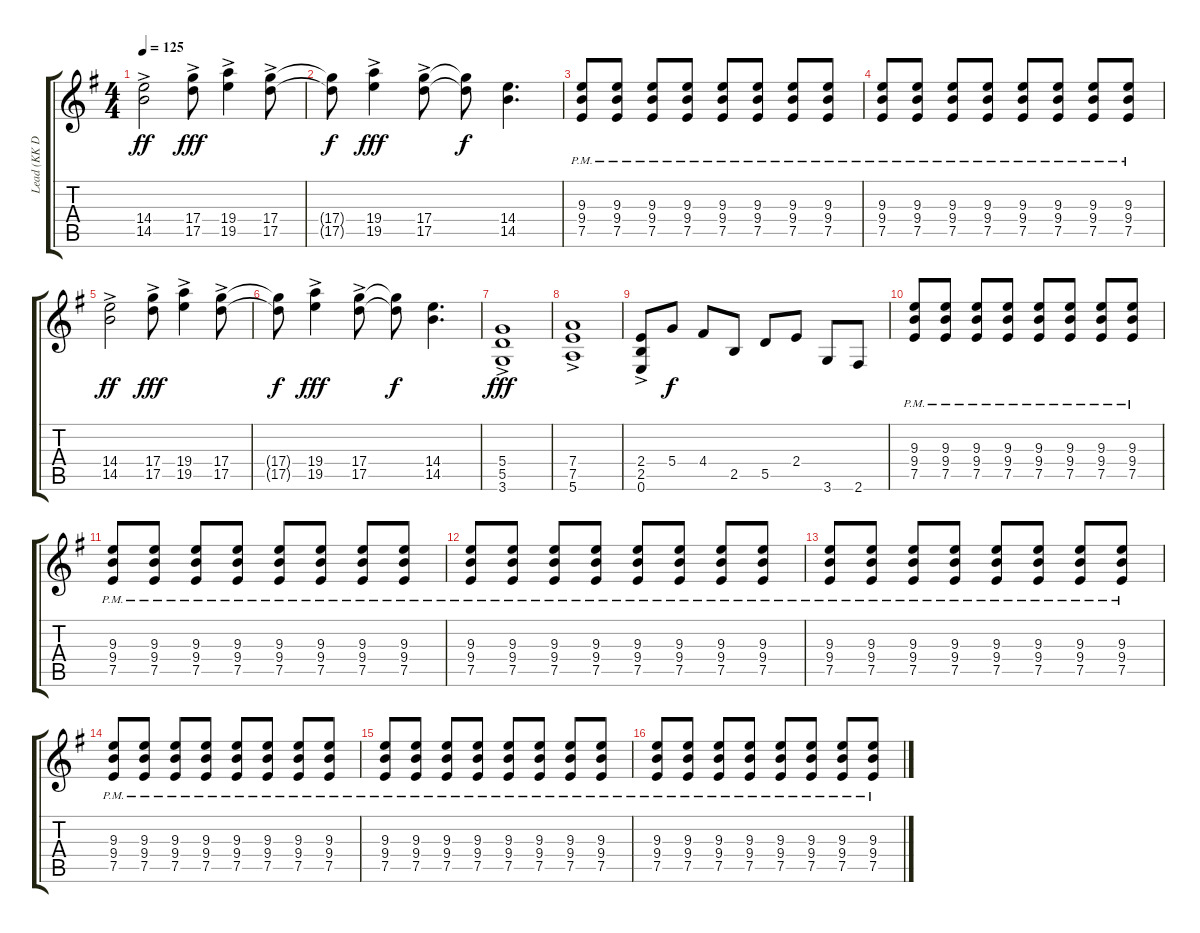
\track ("Lead (KK Downing)" "Lead (KK D") {instrument distortionguitar}
\staff {score tabs}
\tuning (E4 B3 G3 D3 A2 E2) {hide}
\ts (4 4)
\tempo 125
\clef g2
\ks g
(14.4{ac} 14.5{ac}).2{dy ff} (17.4{ac} 17.5{ac}).8{dy fff} (19.4{ac} 19.5{ac}).4 (17.4{ac} 17.5{ac}).8 |
(17.4{t} 17.5{t}).8{dy f} (19.4{ac} 19.5{ac}).4{dy fff} (17.4{ac} 17.5{ac}).8 (17.4{t} 17.5{t}).8{dy f} (14.4 14.5).4{d} |
(9.3{pm} 9.4{pm} 7.5{pm}).8 (9.3{pm} 9.4{pm} 7.5{pm}).8 (9.3{pm} 9.4{pm} 7.5{pm}).8 (9.3{pm} 9.4{pm} 7.5{pm}).8 (9.3{pm} 9.4{pm} 7.5{pm}).8 (9.3{pm} 9.4{pm} 7.5{pm}).8 (9.3{pm} 9.4{pm} 7.5{pm}).8 (9.3{pm} 9.4{pm} 7.5{pm}).8 |
(9.3{pm} 9.4{pm} 7.5{pm}).8 (9.3{pm} 9.4{pm} 7.5{pm}).8 (9.3{pm} 9.4{pm} 7.5{pm}).8 (9.3{pm} 9.4{pm} 7.5{pm}).8 (9.3{pm} 9.4{pm} 7.5{pm}).8 (9.3{pm} 9.4{pm} 7.5{pm}).8 (9.3{pm} 9.4{pm} 7.5{pm}).8 (9.3{pm} 9.4{pm} 7.5{pm}).8 |
(14.4{ac} 14.5{ac}).2{dy ff} (17.4{ac} 17.5{ac}).8{dy fff} (19.4{ac} 19.5{ac}).4 (17.4{ac} 17.5{ac}).8 |
(17.4{t} 17.5{t}).8{dy f} (19.4{ac} 19.5{ac}).4{dy fff} (17.4{ac} 17.5{ac}).8 (17.4{t} 17.5{t}).8{dy f} (14.4 14.5).4{d} |
(5.4{ac} 5.5{ac} 3.6{ac}).1{dy fff} |
(7.4{ac} 7.5{ac} 5.6{ac}).1 |
(2.4{ac} 2.5{ac} 0.6{ac}).8 5.4.8{dy f} 4.4.8 2.5.8 5.5.8 2.4.8 3.6.8 2.6.8 |
(9.3{pm} 9.4{pm} 7.5{pm}).8 (9.3{pm} 9.4{pm} 7.5{pm}).8 (9.3{pm} 9.4{pm} 7.5{pm}).8 (9.3{pm} 9.4{pm} 7.5{pm}).8 (9.3{pm} 9.4{pm} 7.5{pm}).8 (9.3{pm} 9.4{pm} 7.5{pm}).8 (9.3{pm} 9.4{pm} 7.5{pm}).8 (9.3{pm} 9.4{pm} 7.5{pm}).8 |
(9.3{pm} 9.4{pm} 7.5{pm}).8 (9.3{pm} 9.4{pm} 7.5{pm}).8 (9.3{pm} 9.4{pm} 7.5{pm}).8 (9.3{pm} 9.4{pm} 7.5{pm}).8 (9.3{pm} 9.4{pm} 7.5{pm}).8 (9.3{pm} 9.4{pm} 7.5{pm}).8 (9.3{pm} 9.4{pm} 7.5{pm}).8 (9.3{pm} 9.4{pm} 7.5{pm}).8 |
(9.3{pm} 9.4{pm} 7.5{pm}).8 (9.3{pm} 9.4{pm} 7.5{pm}).8 (9.3{pm} 9.4{pm} 7.5{pm}).8 (9.3{pm} 9.4{pm} 7.5{pm}).8 (9.3{pm} 9.4{pm} 7.5{pm}).8 (9.3{pm} 9.4{pm} 7.5{pm}).8 (9.3{pm} 9.4{pm} 7.5{pm}).8 (9.3{pm} 9.4{pm} 7.5{pm}).8 |
(9.3{pm} 9.4{pm} 7.5{pm}).8 (9.3{pm} 9.4{pm} 7.5{pm}).8 (9.3{pm} 9.4{pm} 7.5{pm}).8 (9.3{pm} 9.4{pm} 7.5{pm}).8 (9.3{pm} 9.4{pm} 7.5{pm}).8 (9.3{pm} 9.4{pm} 7.5{pm}).8 (9.3{pm} 9.4{pm} 7.5{pm}).8 (9.3{pm} 9.4{pm} 7.5{pm}).8 |
(9.3{pm} 9.4{pm} 7.5{pm}).8 (9.3{pm} 9.4{pm} 7.5{pm}).8 (9.3{pm} 9.4{pm} 7.5{pm}).8 (9.3{pm} 9.4{pm} 7.5{pm}).8 (9.3{pm} 9.4{pm} 7.5{pm}).8 (9.3{pm} 9.4{pm} 7.5{pm}).8 (9.3{pm} 9.4{pm} 7.5{pm}).8 (9.3{pm} 9.4{pm} 7.5{pm}).8 |
(9.3{pm} 9.4{pm} 7.5{pm}).8 (9.3{pm} 9.4{pm} 7.5{pm}).8 (9.3{pm} 9.4{pm} 7.5{pm}).8 (9.3{pm} 9.4{pm} 7.5{pm}).8 (9.3{pm} 9.4{pm} 7.5{pm}).8 (9.3{pm} 9.4{pm} 7.5{pm}).8 (9.3{pm} 9.4{pm} 7.5{pm}).8 (9.3{pm} 9.4{pm} 7.5{pm}).8 |
(9.3{pm} 9.4{pm} 7.5{pm}).8 (9.3{pm} 9.4{pm} 7.5{pm}).8 (9.3{pm} 9.4{pm} 7.5{pm}).8 (9.3{pm} 9.4{pm} 7.5{pm}).8 (9.3{pm} 9.4{pm} 7.5{pm}).8 (9.3{pm} 9.4{pm} 7.5{pm}).8 (9.3{pm} 9.4{pm} 7.5{pm}).8 (9.3{pm} 9.4{pm} 7.5{pm}).8
